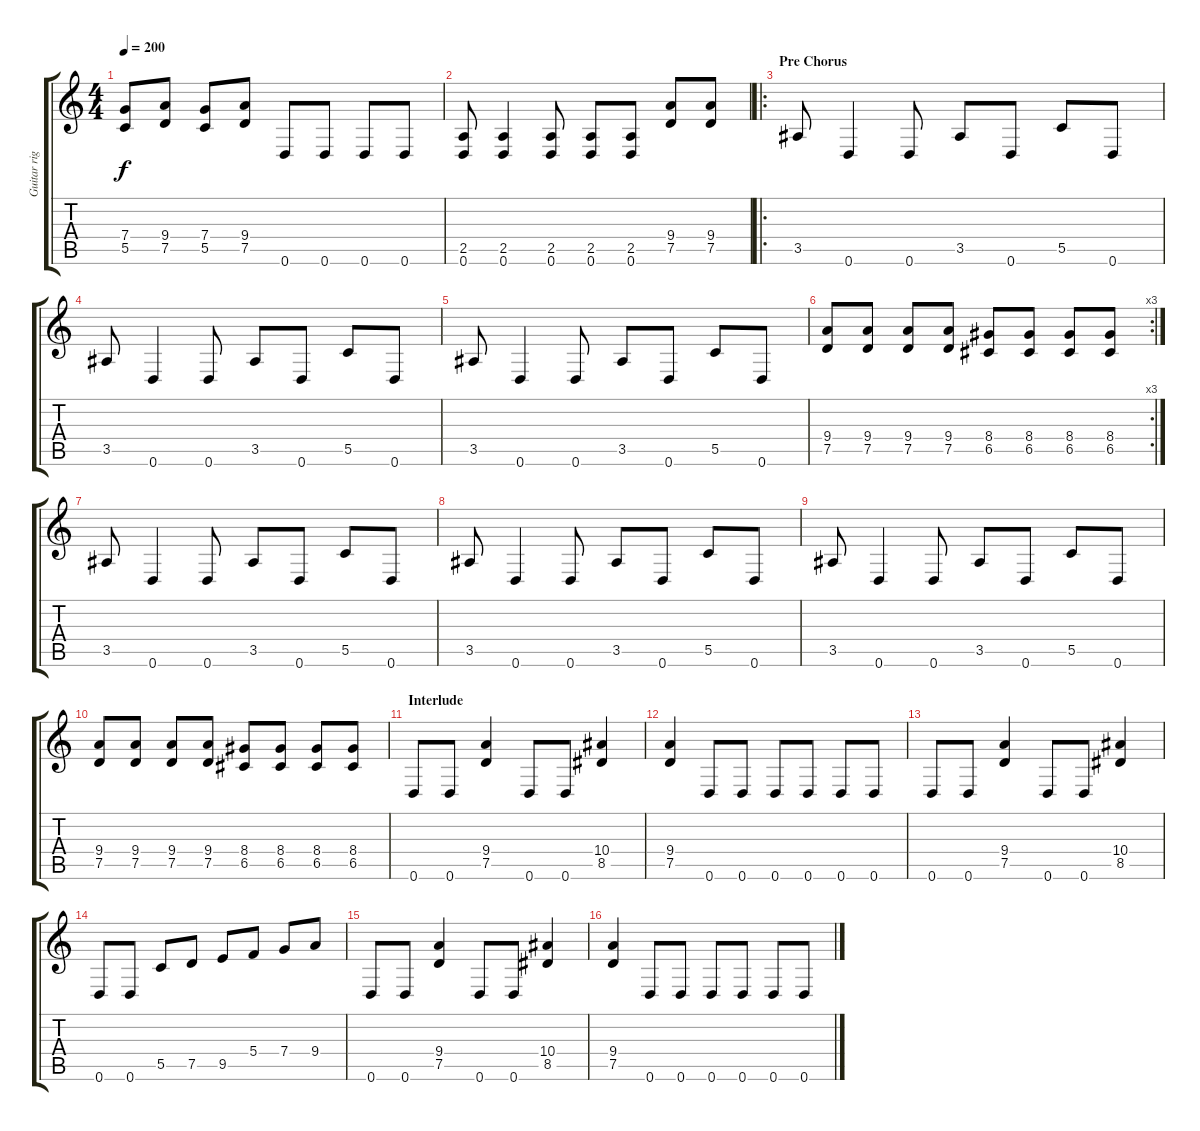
\track ("Guitar right" "Guitar rig") {instrument distortionguitar}
\staff {score tabs}
\tuning (D4 A3 F3 C3 G2 D2) {hide}
\ts (4 4)
\tempo 200
\clef g2
\ks c
(7.4 5.5).8{dy f} (9.4 7.5).8 (7.4 5.5).8 (9.4 7.5).8 0.6.8 0.6.8 0.6.8 0.6.8 |
(2.5 0.6).8 (2.5 0.6).4 (2.5 0.6).8 (2.5 0.6).8 (2.5 0.6).8 (9.4 7.5).8 (9.4 7.5).8 |
\ro
\section ("" "Pre Chorus")
3.5.8 0.6.4 0.6.8 3.5.8 0.6.8 5.5.8 0.6.8 |
3.5.8 0.6.4 0.6.8 3.5.8 0.6.8 5.5.8 0.6.8 |
3.5.8 0.6.4 0.6.8 3.5.8 0.6.8 5.5.8 0.6.8 |
\rc 3
(9.4 7.5).8 (9.4 7.5).8 (9.4 7.5).8 (9.4 7.5).8 (8.4 6.5).8 (8.4 6.5).8 (8.4 6.5).8 (8.4 6.5).8 |
3.5.8 0.6.4 0.6.8 3.5.8 0.6.8 5.5.8 0.6.8 |
3.5.8 0.6.4 0.6.8 3.5.8 0.6.8 5.5.8 0.6.8 |
3.5.8 0.6.4 0.6.8 3.5.8 0.6.8 5.5.8 0.6.8 |
(9.4 7.5).8 (9.4 7.5).8 (9.4 7.5).8 (9.4 7.5).8 (8.4 6.5).8 (8.4 6.5).8 (8.4 6.5).8 (8.4 6.5).8 |
\section ("" "Interlude")
0.6.8 0.6.8 (9.4 7.5).4 0.6.8 0.6.8 (10.4 8.5).4 |
(9.4 7.5).4 0.6.8 0.6.8 0.6.8 0.6.8 0.6.8 0.6.8 |
0.6.8 0.6.8 (9.4 7.5).4 0.6.8 0.6.8 (10.4 8.5).4 |
0.6.8 0.6.8 5.5.8 7.5.8 9.5.8 5.4.8 7.4.8 9.4.8 |
0.6.8 0.6.8 (9.4 7.5).4 0.6.8 0.6.8 (10.4 8.5).4 |
(9.4 7.5).4 0.6.8 0.6.8 0.6.8 0.6.8 0.6.8 0.6.8
